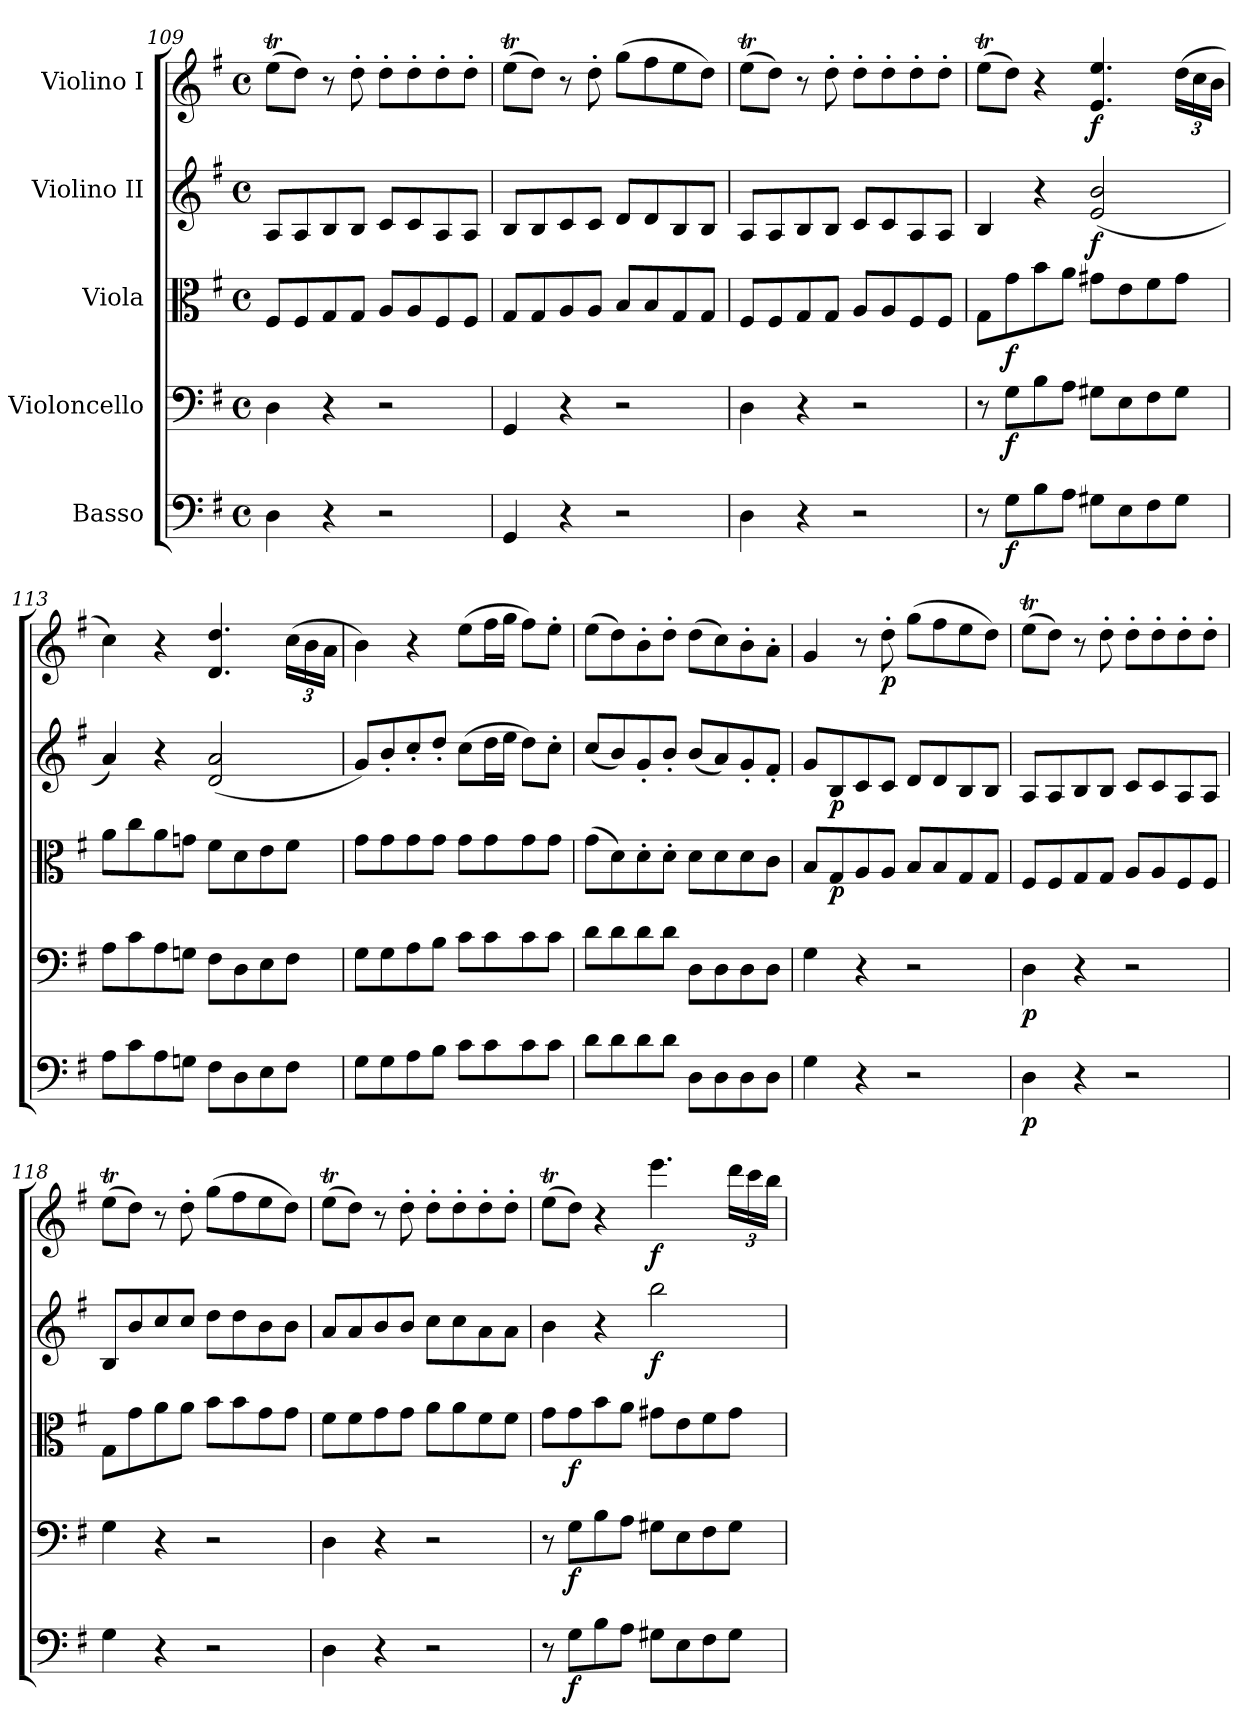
**kern	**dynam	**kern	**dynam	**kern	**dynam	**kern	**dynam	**kern	**dynam
*part5	*part5	*part4	*part4	*part3	*part3	*part2	*part2	*part1	*part1
*staff5	*staff5	*staff4	*staff4	*staff3	*staff3	*staff2	*staff2	*staff1	*staff1
*I"Basso	*	*I"Violoncello	*	*I"Viola	*	*I"Violino II	*	*I"Violino I	*
!!LO:PB:g=z
*clefF4	*	*clefF4	*	*clefC3	*	*clefG2	*	*clefG2	*
*ITrd7c12	*	*	*	*	*	*	*	*	*
*k[f#]	*	*k[f#]	*	*k[f#]	*	*k[f#]	*	*k[f#]	*
*M4/4	*	*M4/4	*	*M4/4	*	*M4/4	*	*M4/4	*
*met(c)	*	*met(c)	*	*met(c)	*	*met(c)	*	*met(c)	*
=109	=109	=109	=109	=109	=109	=109	=109	=109	=109
4DD\	.	4D\	.	8F#/L	.	8A/L	.	(>8eeT\L	.
.	.	.	.	8F#/	.	8A/	.	8dd\J)	.
4r	.	4r	.	8G/	.	8B/	.	8r	.
.	.	.	.	8G/J	.	8B/J	.	8dd'\	.
2r	.	2r	.	8A/L	.	8c/L	.	8dd'\L	.
.	.	.	.	8A/	.	8c/	.	8dd'\	.
.	.	.	.	8F#/	.	8A/	.	8dd'\	.
.	.	.	.	8F#/J	.	8A/J	.	8dd'\J	.
=110	=110	=110	=110	=110	=110	=110	=110	=110	=110
4GGG/	.	4GG/	.	8G/L	.	8B/L	.	(>8eeT\L	.
.	.	.	.	8G/	.	8B/	.	8dd\J)	.
4r	.	4r	.	8A/	.	8c/	.	8r	.
.	.	.	.	8A/J	.	8c/J	.	8dd'\	.
2r	.	2r	.	8B/L	.	8d/L	.	(>8gg\L	.
.	.	.	.	8B/	.	8d/	.	8ff#\	.
.	.	.	.	8G/	.	8B/	.	8ee\	.
.	.	.	.	8G/J	.	8B/J	.	8dd\J)	.
=111	=111	=111	=111	=111	=111	=111	=111	=111	=111
4DD\	.	4D\	.	8F#/L	.	8A/L	.	(>8eeT\L	.
.	.	.	.	8F#/	.	8A/	.	8dd\J)	.
4r	.	4r	.	8G/	.	8B/	.	8r	.
.	.	.	.	8G/J	.	8B/J	.	8dd'\	.
2r	.	2r	.	8A/L	.	8c/L	.	8dd'\L	.
.	.	.	.	8A/	.	8c/	.	8dd'\	.
.	.	.	.	8F#/	.	8A/	.	8dd'\	.
.	.	.	.	8F#/J	.	8A/J	.	8dd'\J	.
=112	=112	=112	=112	=112	=112	=112	=112	=112	=112
8r	.	8r	.	8G\L	.	4B/	.	(>8eeT\L	.
!	!LO:DY:b	!	!LO:DY:b	!	!LO:DY:b	!	!	!	!
8GG\L	f	8G\L	f	8g\	f	.	.	8dd\J)	.
8BB\	.	8B\	.	8b\	.	4r	.	4r	.
8AA\J	.	8A\J	.	8a\J	.	.	.	.	.
!	!	!	!	!	!	!	!LO:DY:b	!	!LO:DY:b
8GG#X\L	.	8G#X\L	.	8g#X\L	.	(<2e/ 2b/	f	4.e/ 4.ee/	f
8EE\	.	8E\	.	8e\	.	.	.	.	.
8FF#\	.	8F#\	.	8f#\	.	.	.	.	.
*	*	*	*	*	*	*	*	*Xbrackettup	*
8GG#\J	.	8G#\J	.	8g#\J	.	.	.	(>24dd\LL	.
.	.	.	.	.	.	.	.	24cc\	.
.	.	.	.	.	.	.	.	24b\JJ	.
=113	=113	=113	=113	=113	=113	=113	=113	=113	=113
8AA\L	.	8A\L	.	8a\L	.	4a/)	.	4cc\)	.
8C\	.	8c\	.	8cc\	.	.	.	.	.
8AA\	.	8A\	.	8a\	.	4r	.	4r	.
8GGn\J	.	8Gn\J	.	8gn\J	.	.	.	.	.
8FF#\L	.	8F#\L	.	8f#\L	.	(<2d/ 2a/	.	4.d/ 4.dd/	.
8DD\	.	8D\	.	8d\	.	.	.	.	.
8EE\	.	8E\	.	8e\	.	.	.	.	.
8FF#\J	.	8F#\J	.	8f#\J	.	.	.	(>24cc\LL	.
.	.	.	.	.	.	.	.	24b\	.
.	.	.	.	.	.	.	.	24a\JJ	.
!!LO:LB:g=z
=114	=114	=114	=114	=114	=114	=114	=114	=114	=114
8GG\L	.	8G\L	.	8g\L	.	8g/L)	.	4b\)	.
8GG\	.	8G\	.	8g\	.	8b'/	.	.	.
8AA\	.	8A\	.	8g\	.	8cc'/	.	4r	.
8BB\J	.	8B\J	.	8g\J	.	8dd'/J	.	.	.
8C\L	.	8c\L	.	8g\L	.	(>8cc\L	.	(>8ee\L	.
8C\	.	8c\	.	8g\	.	16dd\L	.	16ff#\L	.
.	.	.	.	.	.	16ee\JJ	.	16gg\JJ	.
8C\	.	8c\	.	8g\	.	8dd\L)	.	8ff#\L)	.
8C\J	.	8c\J	.	8g\J	.	8cc'\J	.	8ee'\J	.
=115	=115	=115	=115	=115	=115	=115	=115	=115	=115
8D\L	.	8d\L	.	(>8g\L	.	(<8cc/L	.	(>8ee\L	.
8D\	.	8d\	.	8d\)	.	8b/)	.	8dd\)	.
8D\	.	8d\	.	8d'\	.	8g'/	.	8b'\	.
8D\J	.	8d\J	.	8d'\J	.	8b'/J	.	8dd'\J	.
8DD\L	.	8D\L	.	8d\L	.	(<8b/L	.	(>8dd\L	.
8DD\	.	8D\	.	8d\	.	8a/)	.	8cc\)	.
8DD\	.	8D\	.	8d\	.	8g'/	.	8b'\	.
8DD\J	.	8D\J	.	8c\J	.	8f#'/J	.	8a'\J	.
=116	=116	=116	=116	=116	=116	=116	=116	=116	=116
4GG\	.	4G\	.	8B/L	.	8g/L	.	4g/	.
!	!	!	!	!	!LO:DY:b	!	!LO:DY:b	!	!
.	.	.	.	8G/	p	8B/	p	.	.
4r	.	4r	.	8A/	.	8c/	.	8r	.
!	!	!	!	!	!	!	!	!	!LO:DY:b
.	.	.	.	8A/J	.	8c/J	.	8dd'\	p
2r	.	2r	.	8B/L	.	8d/L	.	(>8gg\L	.
.	.	.	.	8B/	.	8d/	.	8ff#\	.
.	.	.	.	8G/	.	8B/	.	8ee\	.
.	.	.	.	8G/J	.	8B/J	.	8dd\J)	.
=117	=117	=117	=117	=117	=117	=117	=117	=117	=117
!	!LO:DY:b	!	!LO:DY:b	!	!	!	!	!	!
4DD\	p	4D\	p	8F#/L	.	8A/L	.	(>8eeT\L	.
.	.	.	.	8F#/	.	8A/	.	8dd\J)	.
4r	.	4r	.	8G/	.	8B/	.	8r	.
.	.	.	.	8G/J	.	8B/J	.	8dd'\	.
2r	.	2r	.	8A/L	.	8c/L	.	8dd'\L	.
.	.	.	.	8A/	.	8c/	.	8dd'\	.
.	.	.	.	8F#/	.	8A/	.	8dd'\	.
.	.	.	.	8F#/J	.	8A/J	.	8dd'\J	.
=118	=118	=118	=118	=118	=118	=118	=118	=118	=118
4GG\	.	4G\	.	8G\L	.	8B/L	.	(>8eeT\L	.
.	.	.	.	8g\	.	8b/	.	8dd\J)	.
4r	.	4r	.	8a\	.	8cc/	.	8r	.
.	.	.	.	8a\J	.	8cc/J	.	8dd'\	.
2r	.	2r	.	8b\L	.	8dd\L	.	(>8gg\L	.
.	.	.	.	8b\	.	8dd\	.	8ff#\	.
.	.	.	.	8g\	.	8b\	.	8ee\	.
.	.	.	.	8g\J	.	8b\J	.	8dd\J)	.
!!LO:PB:g=z
=119	=119	=119	=119	=119	=119	=119	=119	=119	=119
4DD\	.	4D\	.	8f#\L	.	8a/L	.	(>8eeT\L	.
.	.	.	.	8f#\	.	8a/	.	8dd\J)	.
4r	.	4r	.	8g\	.	8b/	.	8r	.
.	.	.	.	8g\J	.	8b/J	.	8dd'\	.
2r	.	2r	.	8a\L	.	8cc\L	.	8dd'\L	.
.	.	.	.	8a\	.	8cc\	.	8dd'\	.
.	.	.	.	8f#\	.	8a\	.	8dd'\	.
.	.	.	.	8f#\J	.	8a\J	.	8dd'\J	.
=120	=120	=120	=120	=120	=120	=120	=120	=120	=120
8r	.	8r	.	8g\L	.	4b\	.	(>8eeT\L	.
!	!LO:DY:b	!	!LO:DY:b	!	!LO:DY:b	!	!	!	!
8GG\L	f	8G\L	f	8g\	f	.	.	8dd\J)	.
8BB\	.	8B\	.	8b\	.	4r	.	4r	.
8AA\J	.	8A\J	.	8a\J	.	.	.	.	.
!	!	!	!	!	!	!	!LO:DY:b	!	!LO:DY:b
8GG#X\L	.	8G#X\L	.	8g#X\L	.	2bb\	f	4.eee\	f
8EE\	.	8E\	.	8e\	.	.	.	.	.
8FF#\	.	8F#\	.	8f#\	.	.	.	.	.
8GG#\J	.	8G#\J	.	8g#\J	.	.	.	24ddd\LL	.
.	.	.	.	.	.	.	.	24ccc\	.
.	.	.	.	.	.	.	.	24bb\JJ	.
=	=	=	=	=	=	=	=	=	=
*-	*-	*-	*-	*-	*-	*-	*-	*-	*-
